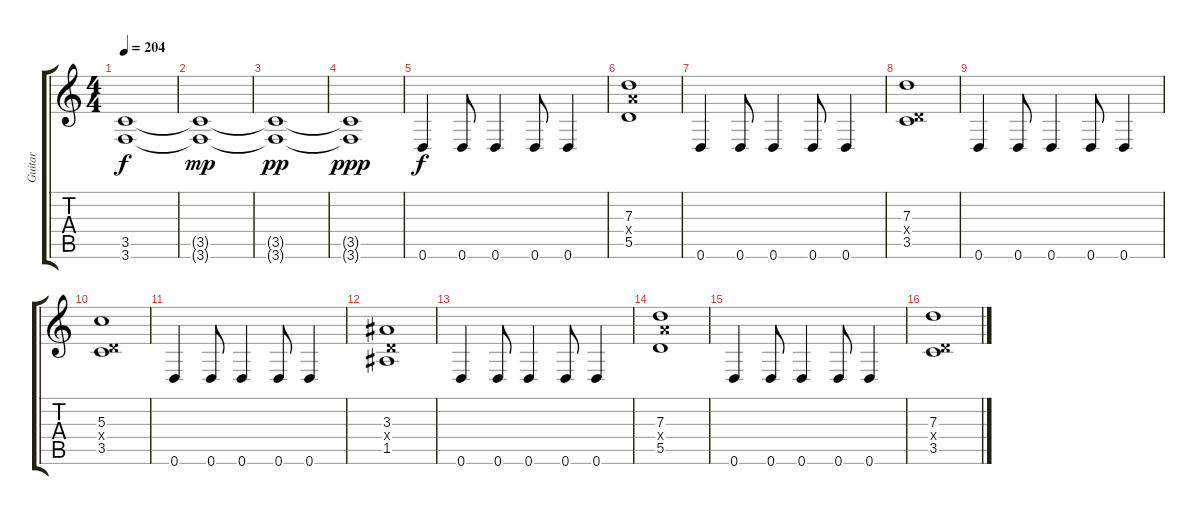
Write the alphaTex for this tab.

\track ("Guitar" "Guitar") {instrument distortionguitar}
\staff {score tabs}
\tuning (E4 B3 G3 D3 A2 D2) {hide}
\ts (4 4)
\tempo 204
\clef g2
\ks c
(3.5 3.6).1{dy f} |
(3.5{t} 3.6{t}).1{dy mp} |
(3.5{t} 3.6{t}).1{dy pp} |
(3.5{t} 3.6{t}).1{dy ppp} |
0.6.4{dy f} 0.6.8 0.6.4 0.6.8 0.6.4 |
(7.3 7.4{x} 5.5).1 |
0.6.4 0.6.8 0.6.4 0.6.8 0.6.4 |
(7.3 0.4{x} 3.5).1 |
0.6.4 0.6.8 0.6.4 0.6.8 0.6.4 |
(5.3 0.4{x} 3.5).1 |
0.6.4 0.6.8 0.6.4 0.6.8 0.6.4 |
(3.3 0.4{x} 1.5).1 |
0.6.4 0.6.8 0.6.4 0.6.8 0.6.4 |
(7.3 7.4{x} 5.5).1 |
0.6.4 0.6.8 0.6.4 0.6.8 0.6.4 |
(7.3 0.4{x} 3.5).1
